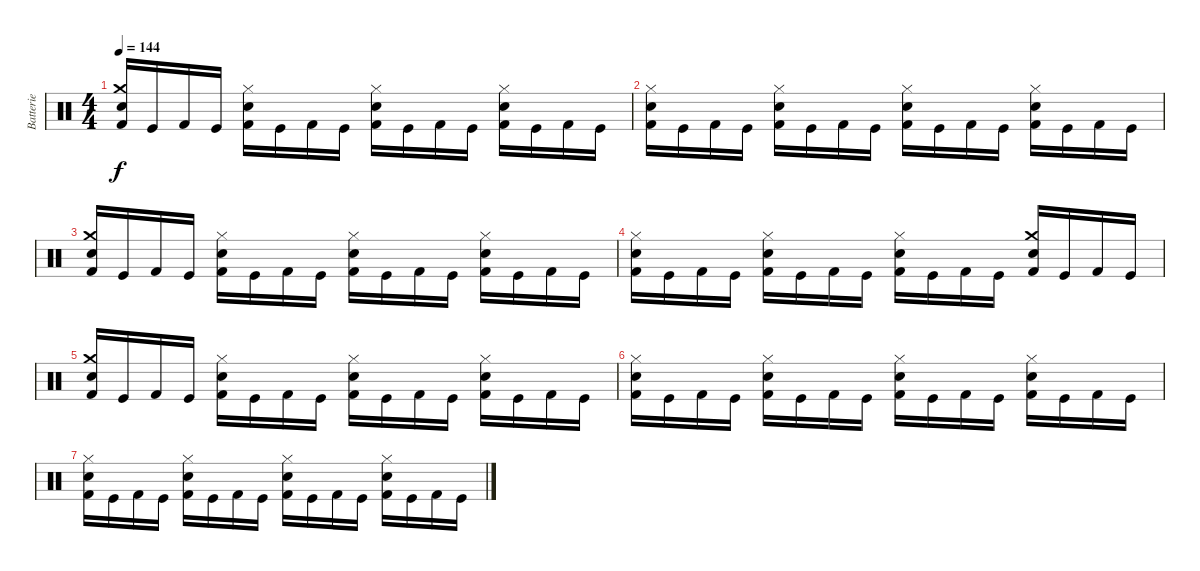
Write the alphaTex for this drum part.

\track ("Batterie" "Batterie") {instrument percussion}
\staff {score}
\articulation defaults
\ts (4 4)
\tempo 144
\clef neutral
\ks c
("Snare (hit) 2" "Crash medium (hit)" "Kick (hit) 2").16{dy f} "Kick (hit)".16 "Kick (hit) 2".16 "Kick (hit)".16 ("Hi-Hat (closed)" "Snare (hit) 2" "Kick (hit) 2").16 "Kick (hit)".16 "Kick (hit) 2".16 "Kick (hit)".16 ("Hi-Hat (closed)" "Snare (hit) 2" "Kick (hit) 2").16 "Kick (hit)".16 "Kick (hit) 2".16 "Kick (hit)".16 ("Hi-Hat (closed)" "Snare (hit) 2" "Kick (hit) 2").16 "Kick (hit)".16 "Kick (hit) 2".16 "Kick (hit)".16 |
("Snare (hit) 2" "Hi-Hat (closed)" "Kick (hit) 2").16 "Kick (hit)".16 "Kick (hit) 2".16 "Kick (hit)".16 ("Snare (hit) 2" "Hi-Hat (closed)" "Kick (hit) 2").16 "Kick (hit)".16 "Kick (hit) 2".16 "Kick (hit)".16 ("Snare (hit) 2" "Hi-Hat (closed)" "Kick (hit) 2").16 "Kick (hit)".16 "Kick (hit) 2".16 "Kick (hit)".16 ("Snare (hit) 2" "Hi-Hat (closed)" "Kick (hit) 2").16 "Kick (hit)".16 "Kick (hit) 2".16 "Kick (hit)".16 |
("Snare (hit) 2" "Crash medium (hit)" "Kick (hit) 2").16 "Kick (hit)".16 "Kick (hit) 2".16 "Kick (hit)".16 ("Hi-Hat (closed)" "Snare (hit) 2" "Kick (hit) 2").16 "Kick (hit)".16 "Kick (hit) 2".16 "Kick (hit)".16 ("Hi-Hat (closed)" "Snare (hit) 2" "Kick (hit) 2").16 "Kick (hit)".16 "Kick (hit) 2".16 "Kick (hit)".16 ("Hi-Hat (closed)" "Snare (hit) 2" "Kick (hit) 2").16 "Kick (hit)".16 "Kick (hit) 2".16 "Kick (hit)".16 |
("Snare (hit) 2" "Hi-Hat (closed)" "Kick (hit) 2").16 "Kick (hit)".16 "Kick (hit) 2".16 "Kick (hit)".16 ("Snare (hit) 2" "Hi-Hat (closed)" "Kick (hit) 2").16 "Kick (hit)".16 "Kick (hit) 2".16 "Kick (hit)".16 ("Snare (hit) 2" "Hi-Hat (closed)" "Kick (hit) 2").16 "Kick (hit)".16 "Kick (hit) 2".16 "Kick (hit)".16 ("Crash medium (hit)" "Snare (hit) 2" "Kick (hit) 2").16 "Kick (hit)".16 "Kick (hit) 2".16 "Kick (hit)".16 |
("Snare (hit) 2" "Crash medium (hit)" "Kick (hit) 2").16 "Kick (hit)".16 "Kick (hit) 2".16 "Kick (hit)".16 ("Hi-Hat (closed)" "Snare (hit) 2" "Kick (hit) 2").16 "Kick (hit)".16 "Kick (hit) 2".16 "Kick (hit)".16 ("Hi-Hat (closed)" "Snare (hit) 2" "Kick (hit) 2").16 "Kick (hit)".16 "Kick (hit) 2".16 "Kick (hit)".16 ("Hi-Hat (closed)" "Snare (hit) 2" "Kick (hit) 2").16 "Kick (hit)".16 "Kick (hit) 2".16 "Kick (hit)".16 |
("Snare (hit) 2" "Hi-Hat (closed)" "Kick (hit) 2").16 "Kick (hit)".16 "Kick (hit) 2".16 "Kick (hit)".16 ("Snare (hit) 2" "Hi-Hat (closed)" "Kick (hit) 2").16 "Kick (hit)".16 "Kick (hit) 2".16 "Kick (hit)".16 ("Snare (hit) 2" "Hi-Hat (closed)" "Kick (hit) 2").16 "Kick (hit)".16 "Kick (hit) 2".16 "Kick (hit)".16 ("Snare (hit) 2" "Hi-Hat (closed)" "Kick (hit) 2").16 "Kick (hit)".16 "Kick (hit) 2".16 "Kick (hit)".16 |
("Snare (hit) 2" "Hi-Hat (closed)" "Kick (hit) 2").16{volume 0} "Kick (hit)".16 "Kick (hit) 2".16 "Kick (hit)".16 ("Snare (hit) 2" "Hi-Hat (closed)" "Kick (hit) 2").16 "Kick (hit)".16 "Kick (hit) 2".16 "Kick (hit)".16 ("Snare (hit) 2" "Hi-Hat (closed)" "Kick (hit) 2").16 "Kick (hit)".16 "Kick (hit) 2".16 "Kick (hit)".16 ("Snare (hit) 2" "Hi-Hat (closed)" "Kick (hit) 2").16 "Kick (hit)".16 "Kick (hit) 2".16 "Kick (hit)".16
